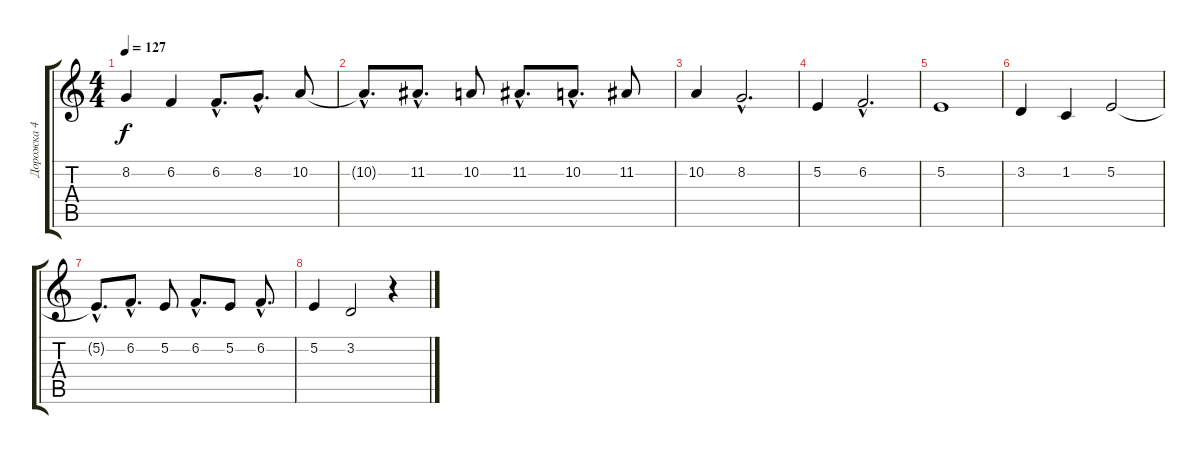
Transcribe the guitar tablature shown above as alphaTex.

\track ("Дорожка 4" "Дорожка 4") {instrument lead3calliope}
\staff {score tabs}
\tuning (E4 B3 G3 D3 A2 E2) {hide}
\ts (4 4)
\tempo 127
\clef g2
\ks c
8.2.4{dy f} 6.2.4 6.2{hac}.8{d} 8.2{hac}.8{d} 10.2.8 |
10.2{hac t}.8{d} 11.2{hac}.8{d} 10.2.8 11.2{hac}.8{d} 10.2{hac}.8{d} 11.2.8 |
10.2.4 8.2{hac}.2{d} |
5.2.4 6.2{hac}.2{d} |
5.2.1 |
3.2.4 1.2.4 5.2.2 |
5.2{hac t}.8{d} 6.2{hac}.8{d} 5.2.8 6.2{hac}.8{d} 5.2.8 6.2{hac}.8{d} |
5.2.4 3.2.2 r.4
